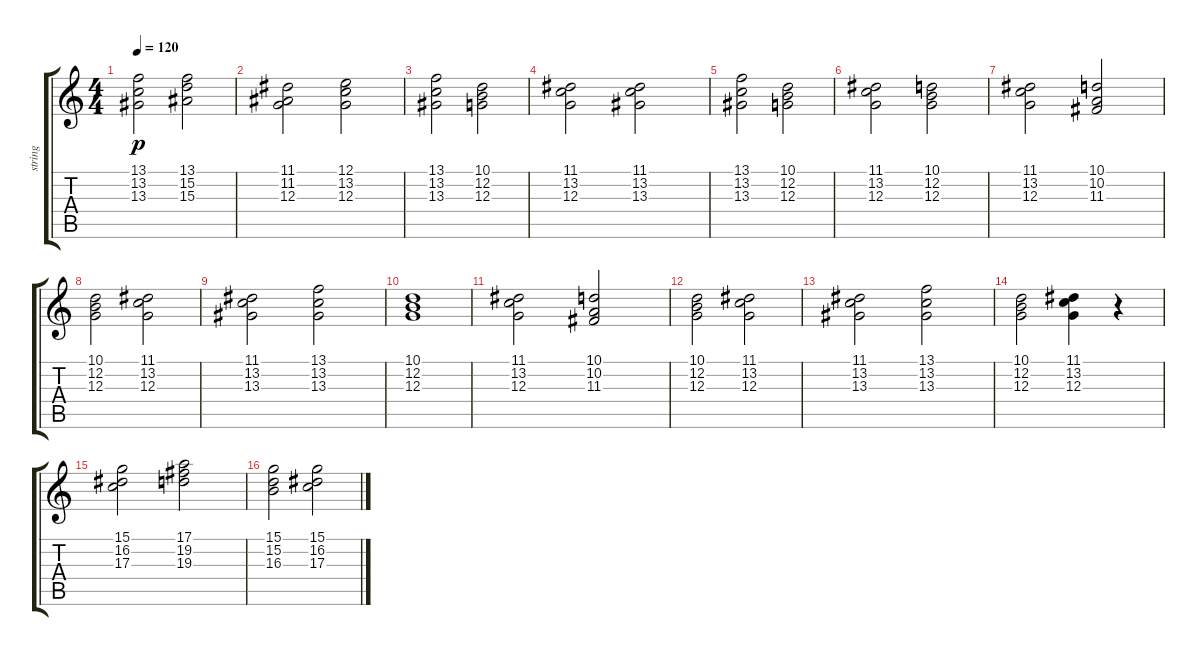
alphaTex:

\track ("string" "string") {instrument stringensemble1}
\staff {score tabs}
\tuning (E4 B3 G3 D3 A2 E2) {hide}
\ts (4 4)
\tempo 120
\clef g2
\ks c
(13.1 13.2 13.3).2{dy p} (13.1 15.2 15.3).2 |
(11.1 11.2 12.3).2 (12.1 13.2 12.3).2 |
(13.1 13.2 13.3).2 (10.1 12.2 12.3).2 |
(11.1 13.2 12.3).2 (11.1 13.2 13.3).2 |
(13.1 13.2 13.3).2 (10.1 12.2 12.3).2 |
(11.1 13.2 12.3).2 (10.1 12.2 12.3).2 |
(11.1 13.2 12.3).2 (10.1 10.2 11.3).2 |
(10.1 12.2 12.3).2 (11.1 13.2 12.3).2 |
(11.1 13.2 13.3).2 (13.1 13.2 13.3).2 |
(10.1 12.2 12.3).1 |
(11.1 13.2 12.3).2 (10.1 10.2 11.3).2 |
(10.1 12.2 12.3).2 (11.1 13.2 12.3).2 |
(11.1 13.2 13.3).2 (13.1 13.2 13.3).2 |
(10.1 12.2 12.3).2 (11.1 13.2 12.3).4 r.4 |
(15.1 16.2 17.3).2 (17.1 19.2 19.3).2 |
(15.1 15.2 16.3).2 (15.1 16.2 17.3).2
